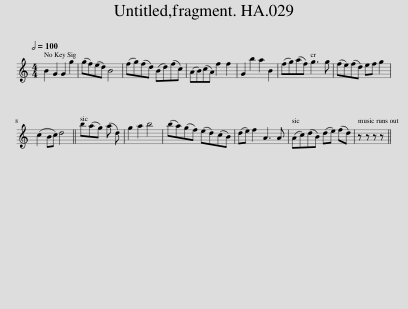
X:1
L:1/8
Q:1/2=100
M:4/4
I:linebreak $
K:C
V:1 treble
V:1
 B2 G2 G2 g2 | (gf)(ed) B4 | (fg)(fd) (Bd)(fc) | (AB)(cA) f2 f2 | G2 b2 a2 B2 | %5
 (fg)(af) g3 g | (fe)(fd) ef g2 |$ (c2 Bc) d4 || b(ag) (a d) | g2 a2 b4 | %10
 (ba)(gf) (ed)(cB) | (de) f2 A3 A | (Ac)(dB) (de) (fd) | z z z z || %14
